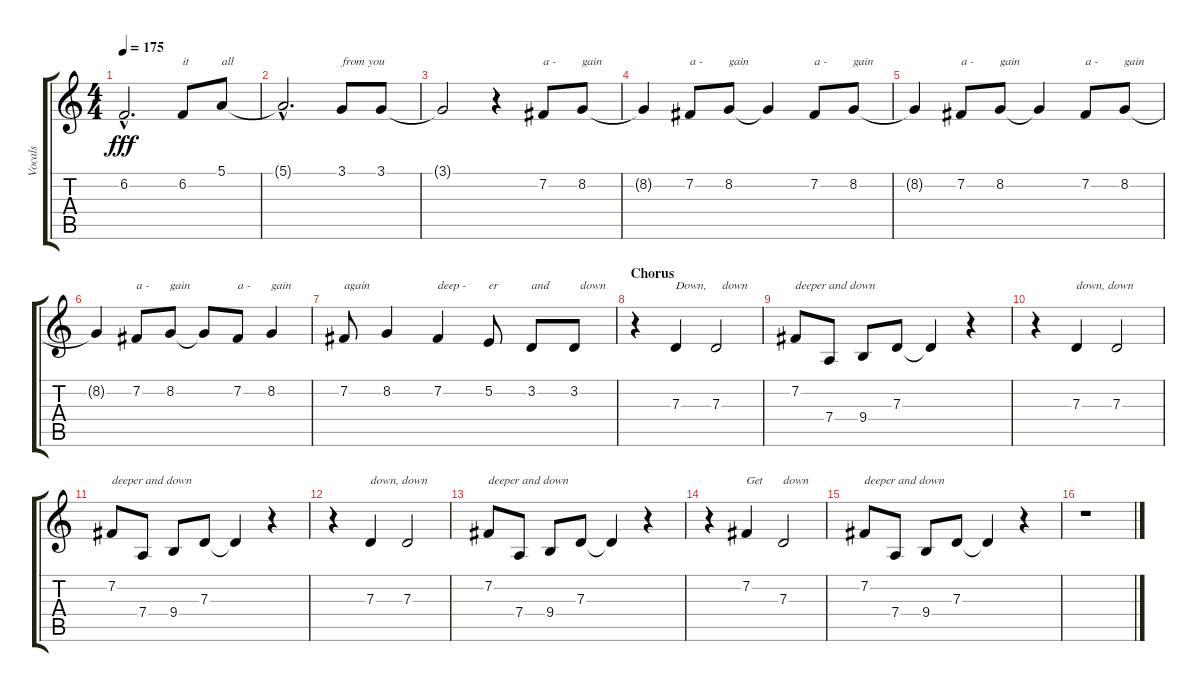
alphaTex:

\track ("Vocals" "Vocals") {instrument altosax}
\staff {score tabs}
\tuning (E4 B3 G3 D3 A2 E2) {hide}
\ts (4 4)
\tempo 175
\clef g2
\ks c
6.2{hac t}.2{d dy fff} 6.2.8{txt "it"} 5.1.8{txt "all"} |
5.1{hac t}.2{d} 3.1.8{txt "from you"} 3.1.8 |
3.1{t}.2 r.4 7.2.8{txt "a -"} 8.2.8{txt "gain"} |
8.2{t}.4 7.2.8{txt "a -"} 8.2.8{txt "gain"} 8.2{t}.4 7.2.8{txt "a -"} 8.2.8{txt "gain"} |
8.2{t}.4 7.2.8{txt "a -"} 8.2.8{txt "gain"} 8.2{t}.4 7.2.8{txt "a -"} 8.2.8{txt "gain"} |
8.2{t}.4 7.2.8{txt "a -"} 8.2.8{txt "gain"} 8.2{t}.8 7.2.8{txt "a -"} 8.2.4{txt "gain"} |
7.2.8{txt "again"} 8.2.4 7.2.4{txt "deep -"} 5.2.8{txt "er"} 3.2.8{txt "and"} 3.2.8{txt "  down"} |
\section ("" "Chorus")
r.4 7.3.4{txt "Down,"} 7.3.2{txt "  down"} |
7.2.8{txt "deeper and down"} 7.4.8 9.4.8 7.3.8 7.3{t}.4 r.4 |
r.4 7.3.4{txt "down, down"} 7.3.2 |
7.2.8{txt "deeper and down"} 7.4.8 9.4.8 7.3.8 7.3{t}.4 r.4 |
r.4 7.3.4{txt "down, down"} 7.3.2 |
7.2.8{txt "deeper and down"} 7.4.8 9.4.8 7.3.8 7.3{t}.4 r.4 |
r.4 7.2.4{txt "Get"} 7.3.2{txt "down"} |
7.2.8{txt "deeper and down"} 7.4.8 9.4.8 7.3.8 7.3{t}.4 r.4 |
r.1
